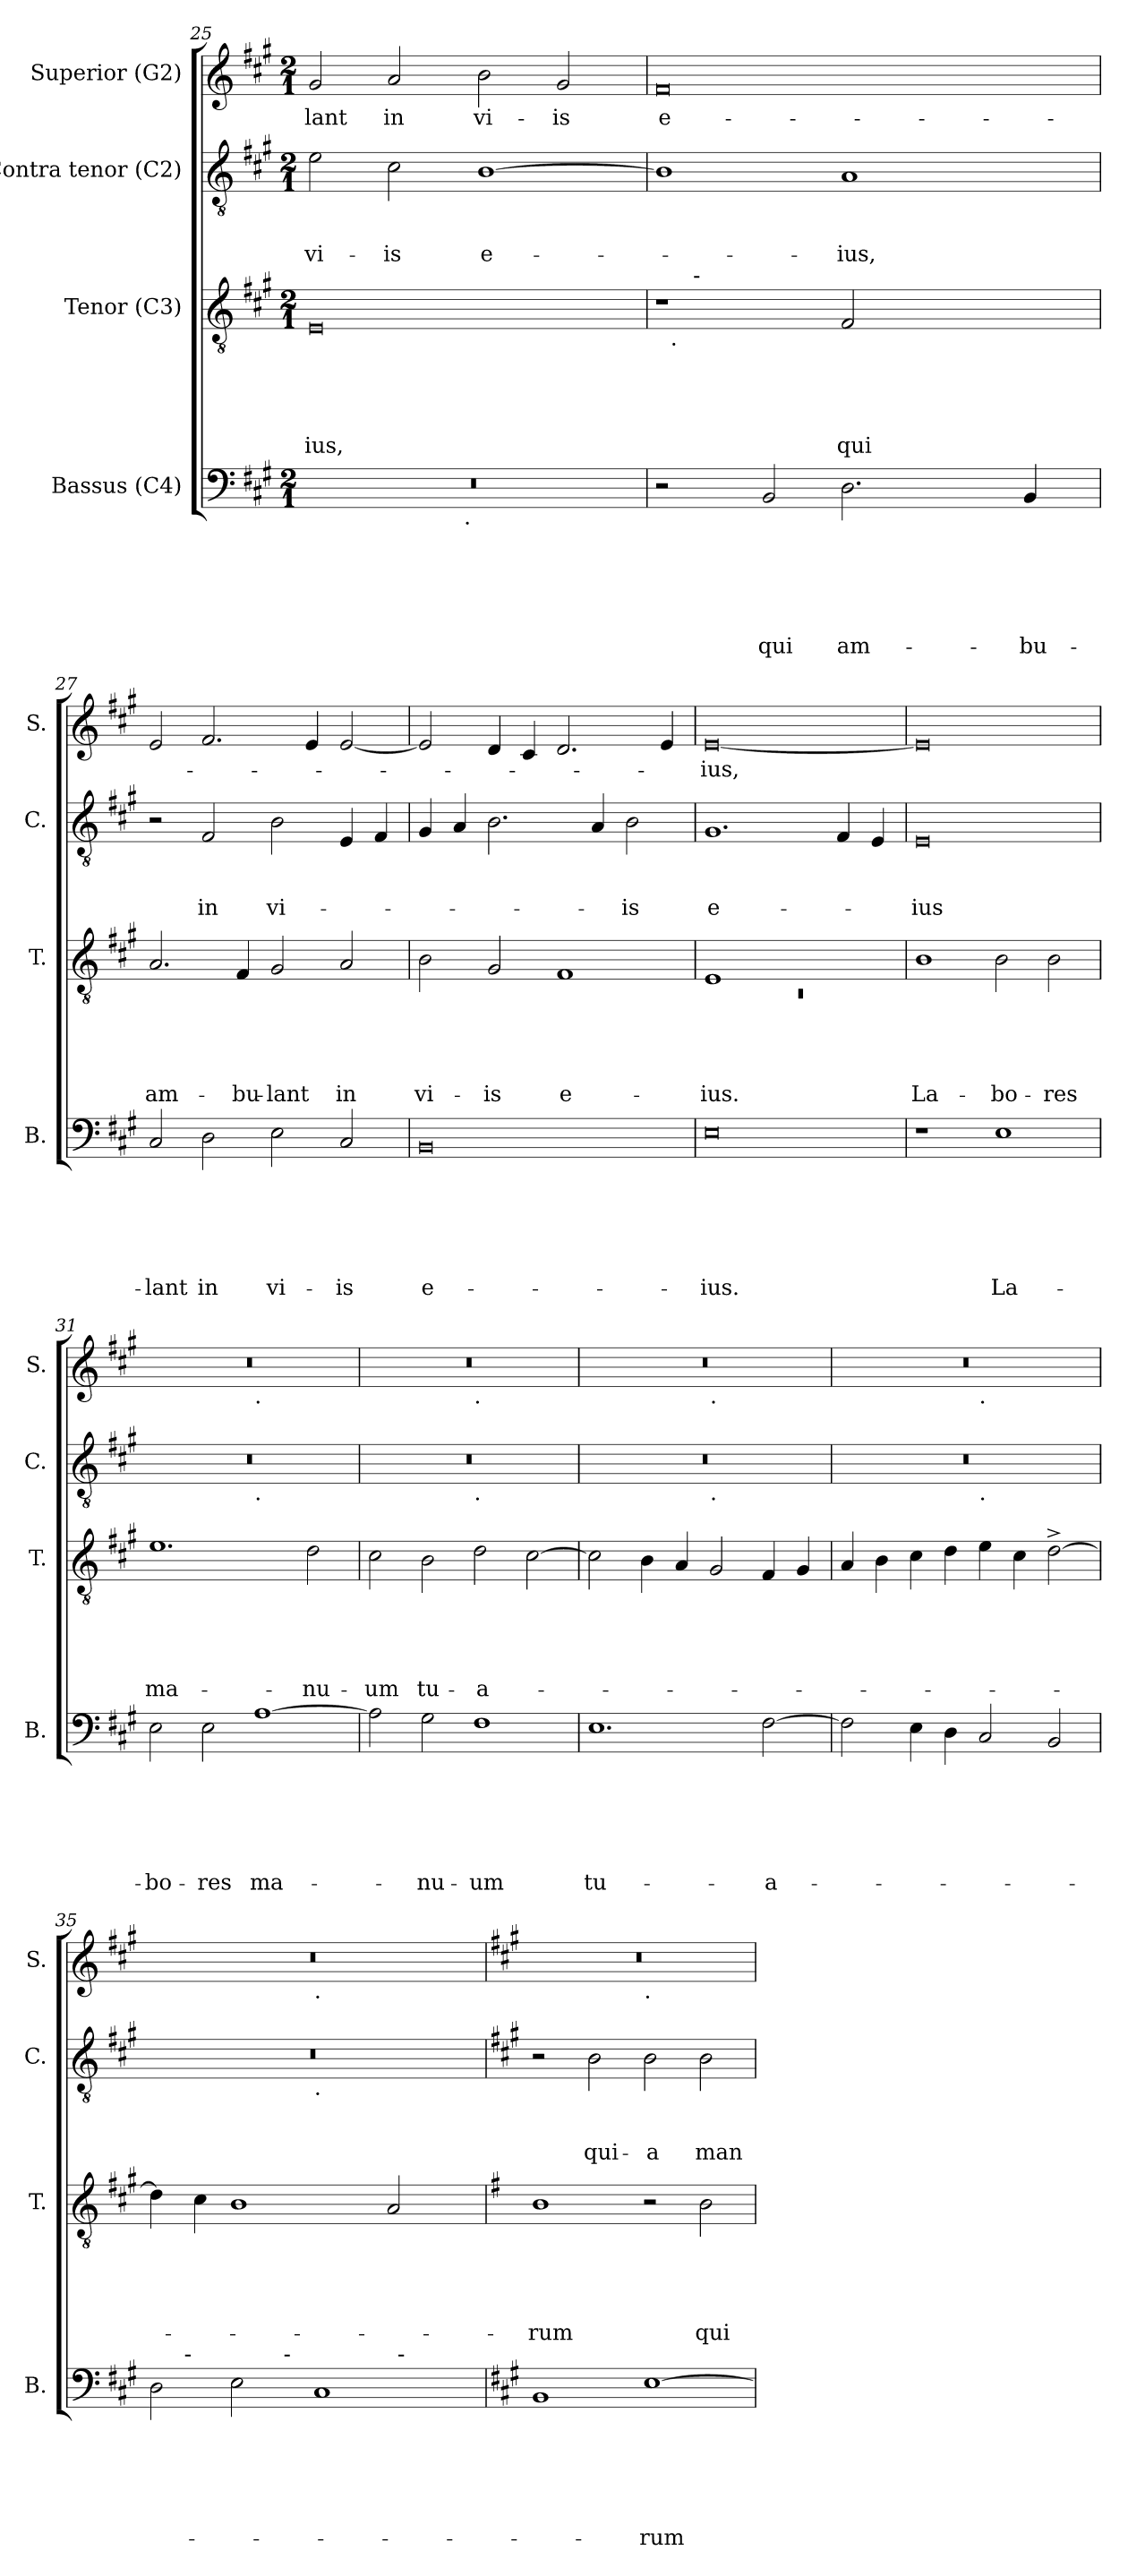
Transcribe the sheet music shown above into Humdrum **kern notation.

**kern	**text	**text	**text	**text	**text	**text	**kern	**text	**text	**text	**text	**text	**kern	**text	**text	**text	**kern	**text
*part4	*part4	*part4	*part4	*part4	*part4	*part4	*part3	*part3	*part3	*part3	*part3	*part3	*part2	*part2	*part2	*part2	*part1	*part1
*staff4	*staff4	*staff4	*staff4	*staff4	*staff4	*staff4	*staff3	*staff3	*staff3	*staff3	*staff3	*staff3	*staff2	*staff2	*staff2	*staff2	*staff1	*staff1
*I"Bassus (C4)	*	*	*	*	*	*	*I"Tenor (C3)	*	*	*	*	*	*I"Contra tenor (C2)	*	*	*	*I"Superior (G2)	*
*I'B.	*	*	*	*	*	*	*I'T.	*	*	*	*	*	*I'C.	*	*	*	*I'S.	*
*clefF4	*	*	*	*	*	*	*clefGv2	*	*	*	*	*	*clefGv2	*	*	*	*clefG2	*
*k[f#c#g#]	*	*	*	*	*	*	*k[f#c#g#]	*	*	*	*	*	*k[f#c#g#]	*	*	*	*k[f#c#g#]	*
*A:	*	*	*	*	*	*	*A:	*	*	*	*	*	*A:	*	*	*	*A:	*
*M2/1	*	*	*	*	*	*	*M2/1	*	*	*	*	*	*M2/1	*	*	*	*M2/1	*
=25	=25	=25	=25	=25	=25	=25	=25	=25	=25	=25	=25	=25	=25	=25	=25	=25	=25	=25
!	!	!	!	!	!	!	!	!	!	!	!	!LO:LY:b	!	!	!	!LO:LY:b	!	!LO:LY:b
*^	*	*	*	*	*	*	*	*	*	*	*	*	*	*	*	*	*	*
0r	2ryy	.	.	.	.	.	.	0E	.	.	.	.	-ius,	2e\	.	.	vi-	2g#/	-lant
!	!	!	!	!	!	!	!	!	!	!	!	!	!	!	!	!	!LO:LY:b	!	!LO:LY:b
.	4...ryy	.	.	.	.	.	.	.	.	.	.	.	.	2c#\	.	.	-is	2a/	in
!	!LO:TX:b:t=.	!	!	!	!	!	!	!	!	!	!	!	!	!	!	!	!	!	!
.	1ryy	.	.	.	.	.	.	.	.	.	.	.	.	.	.	.	.	.	.
!	!	!	!	!	!	!	!	!	!	!	!	!	!	!	!	!	!LO:LY:b:rj	!	!LO:LY:b
.	.	.	.	.	.	.	.	.	.	.	.	.	.	[<1B	.	.	e-	2b\	vi-
!	!	!	!	!	!	!	!	!	!	!	!	!	!	!	!	!	!	!	!LO:LY:b
.	.	.	.	.	.	.	.	.	.	.	.	.	.	.	.	.	.	2g#/	-is
.	32ryy	.	.	.	.	.	.	.	.	.	.	.	.	.	.	.	.	.	.
!!LO:LB:g=z
=26	=26	=26	=26	=26	=26	=26	=26	=26	=26	=26	=26	=26	=26	=26	=26	=26	=26	=26	=26
!	!	!	!	!	!	!	!	!	!	!	!	!	!	!	!	!	!	!	!LO:LY:b:rj
*	*	*	*	*	*	*	*	*^	*	*	*	*	*	*	*	*	*	*	*
*v	*v	*	*	*	*	*	*	*	*^	*	*	*	*	*	*	*	*	*	*	*
2r	.	.	.	.	.	.	1r	32ryy	16.ryy	.	.	.	.	.	1B]	.	.	.	0f#	e-
!	!	!	!	!	!	!	!	!LO:TX:b:t=.	!	!	!	!	!	!	!	!	!	!	!	!
.	.	.	.	.	.	.	.	1ryy	.	.	.	.	.	.	.	.	.	.	.	.
!	!	!	!	!	!	!	!	!	!LO:TX:a:t=-	!	!	!	!	!	!	!	!	!	!	!
.	.	.	.	.	.	.	.	.	1ryy	.	.	.	.	.	.	.	.	.	.	.
!	!	!	!	!	!	!LO:LY:b	!	!	!	!	!	!	!	!	!	!	!	!	!	!
2BB/	.	.	.	.	.	qui	.	.	.	.	.	.	.	.	.	.	.	.	.	.
!	!	!	!	!	!	!LO:LY:b	!	!	!	!	!	!	!	!LO:LY:b	!	!	!	!LO:LY:b	!	!
2.D\	.	.	.	.	.	am-	2F#/	.	.	.	.	.	.	qui	1A	.	.	-ius,	.	.
.	.	.	.	.	.	.	.	2ryy	.	.	.	.	.	.	.	.	.	.	.	.
.	.	.	.	.	.	.	.	.	2ryy	.	.	.	.	.	.	.	.	.	.	.
.	.	.	.	.	.	.	2ryy	.	.	.	.	.	.	.	.	.	.	.	.	.
.	.	.	.	.	.	.	.	4...ryy	.	.	.	.	.	.	.	.	.	.	.	.
.	.	.	.	.	.	.	.	.	4ryy	.	.	.	.	.	.	.	.	.	.	.
!	!	!	!	!	!	!LO:LY:b	!	!	!	!	!	!	!	!	!	!	!	!	!	!
4BB/	.	.	.	.	.	-bu-	.	.	.	.	.	.	.	.	.	.	.	.	.	.
.	.	.	.	.	.	.	.	.	8ryy	.	.	.	.	.	.	.	.	.	.	.
.	.	.	.	.	.	.	.	.	32ryy	.	.	.	.	.	.	.	.	.	.	.
=27	=27	=27	=27	=27	=27	=27	=27	=27	=27	=27	=27	=27	=27	=27	=27	=27	=27	=27	=27	=27
!	!	!	!	!	!	!LO:LY:b	!	!	!	!	!	!	!	!LO:LY:b	!	!	!	!	!	!
*	*	*	*	*	*	*	*v	*v	*v	*	*	*	*	*	*	*	*	*	*	*
2C#/	.	.	.	.	.	-lant	2.A/	.	.	.	.	am-	2r	.	.	.	2e/	.
!	!	!	!	!	!	!LO:LY:b	!	!	!	!	!	!	!	!	!	!LO:LY:b	!	!
2D\	.	.	.	.	.	in	.	.	.	.	.	.	2F#/	.	.	in	2.f#/	.
!	!	!	!	!	!	!	!	!	!	!	!	!LO:LY:b	!	!	!	!	!	!
.	.	.	.	.	.	.	4F#/	.	.	.	.	-bu-	.	.	.	.	.	.
!	!	!	!	!	!	!LO:LY:b	!	!	!	!	!	!LO:LY:b	!	!	!	!LO:LY:b	!	!
2E\	.	.	.	.	.	vi-	2G#/	.	.	.	.	-lant	2B\	.	.	vi-	.	.
.	.	.	.	.	.	.	.	.	.	.	.	.	.	.	.	.	4e/	.
!	!	!	!	!	!	!LO:LY:b	!	!	!	!	!	!LO:LY:b	!	!	!	!	!	!
2C#/	.	.	.	.	.	-is	2A/	.	.	.	.	in	4E/	.	.	.	[<2e/	.
.	.	.	.	.	.	.	.	.	.	.	.	.	4F#/	.	.	.	.	.
=28	=28	=28	=28	=28	=28	=28	=28	=28	=28	=28	=28	=28	=28	=28	=28	=28	=28	=28
!	!	!	!	!	!	!LO:LY:b:rj	!	!	!	!	!	!LO:LY:b	!	!	!	!	!	!
0BB	.	.	.	.	.	e-	2B\	.	.	.	.	vi-	4G#/	.	.	.	2e/]	.
.	.	.	.	.	.	.	.	.	.	.	.	.	4A/	.	.	.	.	.
!	!	!	!	!	!	!	!	!	!	!	!	!LO:LY:b	!	!	!	!	!	!
.	.	.	.	.	.	.	2G#/	.	.	.	.	-is	2.B\	.	.	.	4d/	.
.	.	.	.	.	.	.	.	.	.	.	.	.	.	.	.	.	4c#/	.
!	!	!	!	!	!	!	!	!	!	!	!	!LO:LY:b:rj	!	!	!	!	!	!
.	.	.	.	.	.	.	1F#	.	.	.	.	e-	.	.	.	.	2.d/	.
.	.	.	.	.	.	.	.	.	.	.	.	.	4A/	.	.	.	.	.
!	!	!	!	!	!	!	!	!	!	!	!	!	!	!	!	!LO:LY:b	!	!
.	.	.	.	.	.	.	.	.	.	.	.	.	2B\	.	.	-is	.	.
.	.	.	.	.	.	.	.	.	.	.	.	.	.	.	.	.	4e/	.
=29	=29	=29	=29	=29	=29	=29	=29	=29	=29	=29	=29	=29	=29	=29	=29	=29	=29	=29
*	*	*	*	*	*	*	*^	*	*	*	*	*	*	*	*	*	*	*
!	!	!	!	!	!	!LO:LY:b	!	!LO:N:vis=1	!	!	!	!	!LO:LY:b	!	!	!	!LO:LY:b:rj	!	!LO:LY:b
0E	.	.	.	.	.	-ius.	1E	0rC	.	.	.	.	-ius.	1.G#	.	.	e-	[<0e	-ius,
.	.	.	.	.	.	.	1ryy	.	.	.	.	.	.	.	.	.	.	.	.
.	.	.	.	.	.	.	.	.	.	.	.	.	.	4F#/	.	.	.	.	.
.	.	.	.	.	.	.	.	.	.	.	.	.	.	4E/	.	.	.	.	.
*	*	*	*	*	*	*	*v	*v	*	*	*	*	*	*	*	*	*	*	*
=30	=30	=30	=30	=30	=30	=30	=30	=30	=30	=30	=30	=30	=30	=30	=30	=30	=30	=30
!	!	!	!	!	!	!	!	!	!	!	!	!LO:LY:b	!	!	!	!LO:LY:b:rj	!	!
1r	.	.	.	.	.	.	1B	.	.	.	.	La-	0E	.	.	-ius	0e]	.
!	!	!	!	!	!	!LO:LY:b	!	!	!	!	!	!LO:LY:b	!	!	!	!	!	!
1E	.	.	.	.	.	La-	2B\	.	.	.	.	-bo-	.	.	.	.	.	.
!	!	!	!	!	!	!	!	!	!	!	!	!LO:LY:b	!	!	!	!	!	!
.	.	.	.	.	.	.	2B\	.	.	.	.	-res	.	.	.	.	.	.
!!LO:LB:g=z
=31	=31	=31	=31	=31	=31	=31	=31	=31	=31	=31	=31	=31	=31	=31	=31	=31	=31	=31
!	!	!	!	!	!	!LO:LY:b	!	!	!	!	!	!LO:LY:b	!	!	!	!	!	!
*	*	*	*	*	*	*	*	*	*	*	*	*	*^	*	*	*	*^	*
2E\	.	.	.	.	.	-bo-	1.e	.	.	.	.	ma-	0r	1ryy	.	.	.	0r	1ryy	.
!	!	!	!	!	!	!LO:LY:b	!	!	!	!	!	!	!	!	!	!	!	!	!	!
2E\	.	.	.	.	.	-res	.	.	.	.	.	.	.	.	.	.	.	.	.	.
!	!	!	!	!	!	!	!	!	!	!	!	!	!	!	!	!	!	!	!LO:TX:b:t=.	!
!	!	!	!	!	!	!	!	!	!	!	!	!	!	!LO:TX:b:t=.	!	!	!	!	!	!
!	!	!	!	!	!	!LO:LY:b	!	!	!	!	!	!	!	!	!	!	!	!	!	!
[>1A	.	.	.	.	.	ma-	.	.	.	.	.	.	.	1ryy	.	.	.	.	1ryy	.
!	!	!	!	!	!	!	!	!	!	!	!	!LO:LY:b	!	!	!	!	!	!	!	!
.	.	.	.	.	.	.	2d\	.	.	.	.	-nu-	.	.	.	.	.	.	.	.
=32	=32	=32	=32	=32	=32	=32	=32	=32	=32	=32	=32	=32	=32	=32	=32	=32	=32	=32	=32	=32
!	!	!	!	!	!	!	!	!	!	!	!	!LO:LY:b	!	!	!	!	!	!	!	!
2A\]	.	.	.	.	.	.	2c#\	.	.	.	.	-um	0r	1ryy	.	.	.	0r	1ryy	.
!	!	!	!	!	!	!LO:LY:b	!	!	!	!	!	!LO:LY:b	!	!	!	!	!	!	!	!
2G#\	.	.	.	.	.	-nu-	2B\	.	.	.	.	tu-	.	.	.	.	.	.	.	.
!	!	!	!	!	!	!	!	!	!	!	!	!	!	!	!	!	!	!	!LO:TX:b:t=.	!
!	!	!	!	!	!	!	!	!	!	!	!	!	!	!LO:TX:b:t=.	!	!	!	!	!	!
!	!	!	!	!	!	!LO:LY:b	!	!	!	!	!	!LO:LY:b	!	!	!	!	!	!	!	!
1F#	.	.	.	.	.	-um	2d\	.	.	.	.	-a-	.	1ryy	.	.	.	.	1ryy	.
.	.	.	.	.	.	.	[>2c#\	.	.	.	.	.	.	.	.	.	.	.	.	.
=33	=33	=33	=33	=33	=33	=33	=33	=33	=33	=33	=33	=33	=33	=33	=33	=33	=33	=33	=33	=33
!	!	!	!	!	!	!LO:LY:b	!	!	!	!	!	!	!	!	!	!	!	!	!	!
1.E	.	.	.	.	.	tu-	2c#\]	.	.	.	.	.	0r	1ryy	.	.	.	0r	1ryy	.
.	.	.	.	.	.	.	4B\	.	.	.	.	.	.	.	.	.	.	.	.	.
.	.	.	.	.	.	.	4A/	.	.	.	.	.	.	.	.	.	.	.	.	.
!	!	!	!	!	!	!	!	!	!	!	!	!	!	!	!	!	!	!	!LO:TX:b:t=.	!
!	!	!	!	!	!	!	!	!	!	!	!	!	!	!LO:TX:b:t=.	!	!	!	!	!	!
.	.	.	.	.	.	.	2G#/	.	.	.	.	.	.	1ryy	.	.	.	.	1ryy	.
!	!	!	!	!	!	!LO:LY:b	!	!	!	!	!	!	!	!	!	!	!	!	!	!
[>2F#\	.	.	.	.	.	-a-	4F#/	.	.	.	.	.	.	.	.	.	.	.	.	.
.	.	.	.	.	.	.	4G#/	.	.	.	.	.	.	.	.	.	.	.	.	.
=34	=34	=34	=34	=34	=34	=34	=34	=34	=34	=34	=34	=34	=34	=34	=34	=34	=34	=34	=34	=34
2F#\]	.	.	.	.	.	.	4A/	.	.	.	.	.	0r	1ryy	.	.	.	0r	1ryy	.
.	.	.	.	.	.	.	4B\	.	.	.	.	.	.	.	.	.	.	.	.	.
4E\	.	.	.	.	.	.	4c#\	.	.	.	.	.	.	.	.	.	.	.	.	.
4D\	.	.	.	.	.	.	4d\	.	.	.	.	.	.	.	.	.	.	.	.	.
!	!	!	!	!	!	!	!	!	!	!	!	!	!	!	!	!	!	!	!LO:TX:b:t=.	!
!	!	!	!	!	!	!	!	!	!	!	!	!	!	!LO:TX:b:t=.	!	!	!	!	!	!
2C#/	.	.	.	.	.	.	4e\	.	.	.	.	.	.	1ryy	.	.	.	.	1ryy	.
.	.	.	.	.	.	.	4c#\	.	.	.	.	.	.	.	.	.	.	.	.	.
2BB/	.	.	.	.	.	.	[<2d^>\	.	.	.	.	.	.	.	.	.	.	.	.	.
!!LO:LB:g=z	!!
=35	=35	=35	=35	=35	=35	=35	=35	=35	=35	=35	=35	=35	=35	=35	=35	=35	=35	=35	=35	=35
*^	*	*	*	*	*	*	*	*	*	*	*	*	*	*	*	*	*	*	*	*
*	*^	*	*	*	*	*	*	*	*	*	*	*	*	*	*	*	*	*	*	*	*
*	*	*^	*	*	*	*	*	*	*	*	*	*	*	*	*	*	*	*	*	*	*	*
2D\	8..ryy	2ryy	1ryy	.	.	.	.	.	.	4d\]	.	.	.	.	.	0r	1ryy	.	.	.	0r	1ryy	.
!	!LO:TX:a:t=-	!	!	!	!	!	!	!	!	!	!	!	!	!	!	!	!	!	!	!	!	!	!
.	1ryy	.	.	.	.	.	.	.	.	.	.	.	.	.	.	.	.	.	.	.	.	.	.
.	.	.	.	.	.	.	.	.	.	4c#\	.	.	.	.	.	.	.	.	.	.	.	.	.
2E\	.	4ryy	.	.	.	.	.	.	.	1B	.	.	.	.	.	.	.	.	.	.	.	.	.
.	.	16ryy	.	.	.	.	.	.	.	.	.	.	.	.	.	.	.	.	.	.	.	.	.
!	!	!LO:TX:a:t=-	!	!	!	!	!	!	!	!	!	!	!	!	!	!	!	!	!	!	!	!	!
.	.	1ryy	.	.	.	.	.	.	.	.	.	.	.	.	.	.	.	.	.	.	.	.	.
!	!	!	!	!	!	!	!	!	!	!	!	!	!	!	!	!	!	!	!	!	!	!LO:TX:b:t=.	!
!	!	!	!	!	!	!	!	!	!	!	!	!	!	!	!	!	!LO:TX:b:t=.	!	!	!	!	!	!
1C#	.	.	2ryy	.	.	.	.	.	.	.	.	.	.	.	.	.	1ryy	.	.	.	.	1ryy	.
.	2ryy	.	.	.	.	.	.	.	.	.	.	.	.	.	.	.	.	.	.	.	.	.	.
.	.	.	32ryy	.	.	.	.	.	.	2A/	.	.	.	.	.	.	.	.	.	.	.	.	.
!	!	!	!LO:TX:a:t=-	!	!	!	!	!	!	!	!	!	!	!	!	!	!	!	!	!	!	!	!
.	.	.	4...ryy	.	.	.	.	.	.	.	.	.	.	.	.	.	.	.	.	.	.	.	.
.	4ryy	.	.	.	.	.	.	.	.	.	.	.	.	.	.	.	.	.	.	.	.	.	.
.	.	8.ryy	.	.	.	.	.	.	.	.	.	.	.	.	.	.	.	.	.	.	.	.	.
.	32ryy	.	.	.	.	.	.	.	.	.	.	.	.	.	.	.	.	.	.	.	.	.	.
*v	*v	*v	*v	*	*	*	*	*	*	*	*	*	*	*	*	*v	*v	*	*	*	*	*	*
=36	=36	=36	=36	=36	=36	=36	=36	=36	=36	=36	=36	=36	=36	=36	=36	=36	=36	=36	=36
*	*	*	*	*	*	*	*k[f#]	*	*	*	*	*	*	*	*	*	*	*	*
*	*	*	*	*	*	*	*G:	*	*	*	*	*	*	*	*	*	*	*	*
*^	*	*	*	*	*	*	*	*	*	*	*	*	*^	*	*	*	*	*	*
*	*^	*	*	*	*	*	*	*	*	*	*	*	*	*	*	*	*	*	*	*	*
*	*	*^	*	*	*	*	*	*	*	*	*	*	*	*	*	*	*	*	*	*	*	*
!	!	!	!	!	!	!	!	!	!	!	!	!	!	!	!LO:LY:b	!	!	!	!	!	!	!	!
*v	*v	*v	*v	*	*	*	*	*	*	*	*	*	*	*	*	*v	*v	*	*	*	*	*	*
1BB	.	.	.	.	.	.	1B	.	.	.	.	-rum	2r	.	.	.	0r	1ryy	.
!	!	!	!	!	!	!	!	!	!	!	!	!	!	!	!	!LO:LY:b	!	!	!
.	.	.	.	.	.	.	.	.	.	.	.	.	2B\	.	.	qui-	.	.	.
!	!	!	!	!	!	!	!	!	!	!	!	!	!	!	!	!	!	!LO:TX:b:t=.	!
!	!	!	!	!	!	!LO:LY:b	!	!	!	!	!	!	!	!	!	!LO:LY:b	!	!	!
[>1E	.	.	.	.	.	-rum	2r	.	.	.	.	.	2B\	.	.	-a	.	1ryy	.
!	!	!	!	!	!	!	!	!	!	!	!	!LO:LY:b	!	!	!	!LO:LY:b	!	!	!
.	.	.	.	.	.	.	2B\	.	.	.	.	qui-	2B\	.	.	man-	.	.	.
*	*	*	*	*	*	*	*	*	*	*	*	*	*	*	*	*	*v	*v	*
=	=	=	=	=	=	=	=	=	=	=	=	=	=	=	=	=	=	=
*-	*-	*-	*-	*-	*-	*-	*-	*-	*-	*-	*-	*-	*-	*-	*-	*-	*-	*-
